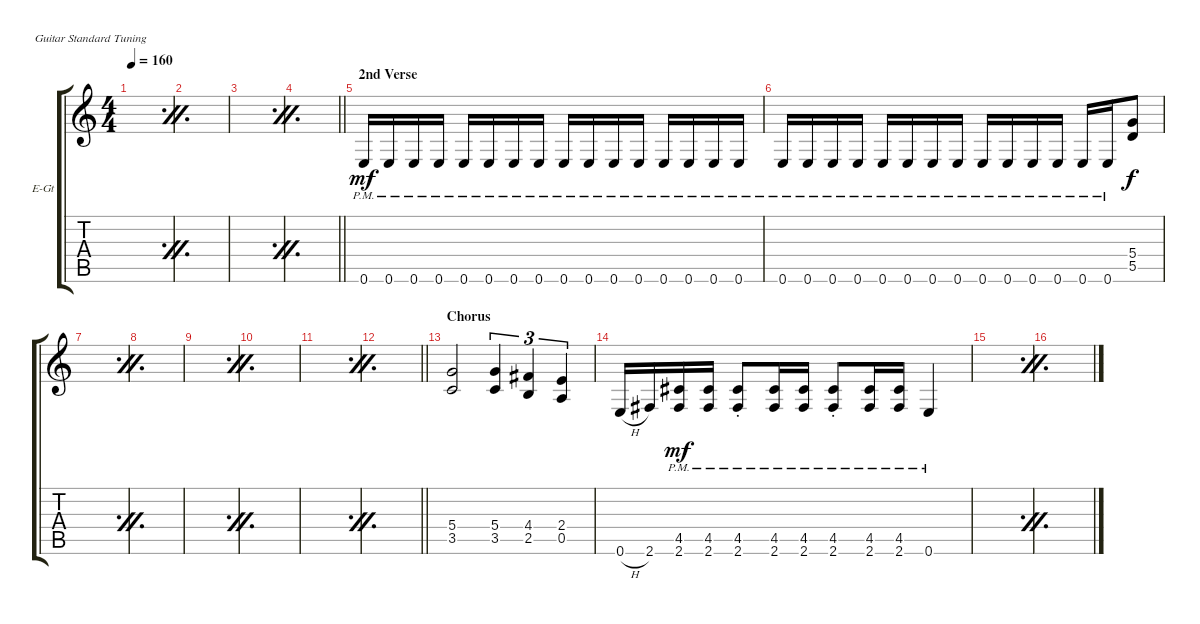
\bracketExtendMode groupsimilarinstruments
\firstSystemTrackNameOrientation horizontal
\otherSystemsTrackNameOrientation horizontal
\track ("Gtr. II Rhytm" "E-Gt") {instrument overdrivenguitar}
\staff {score tabs}
\tuning (E4 B3 G3 D3 A2 E2)
\ts (4 4)
\tempo 160
\clef g2
\simile firstofdouble
\ks c
|
\simile secondofdouble
|
\simile firstofdouble
|
\simile secondofdouble
\barLineRight lightlight
|
\section ("" "2nd Verse")
0.6{pm}.16{dy mf} 0.6{pm}.16 0.6{pm}.16 0.6{pm}.16 0.6{pm}.16 0.6{pm}.16 0.6{pm}.16 0.6{pm}.16 0.6{pm}.16 0.6{pm}.16 0.6{pm}.16 0.6{pm}.16 0.6{pm}.16 0.6{pm}.16 0.6{pm}.16 0.6{pm}.16 |
0.6{pm}.16 0.6{pm}.16 0.6{pm}.16 0.6{pm}.16 0.6{pm}.16 0.6{pm}.16 0.6{pm}.16 0.6{pm}.16 0.6{pm}.16 0.6{pm}.16 0.6{pm}.16 0.6{pm}.16 0.6{pm}.16 0.6{pm}.16 (5.4 5.5).8{dy f} |
\simile firstofdouble
|
\simile secondofdouble
|
\simile firstofdouble
|
\simile secondofdouble
|
\simile firstofdouble
|
\simile secondofdouble
\barLineRight lightlight
|
\section ("" "Chorus")
\simile none
(5.4 3.5).2 (5.4 3.5).4{tu (3 2)} (4.4 2.5).4{tu (3 2)} (2.4 0.5).4{tu (3 2)} |
0.6{h}.16 2.6.16 (4.5{pm} 2.6{pm}).16{dy mf} (4.5{pm} 2.6{pm}).16 (4.5{pm st} 2.6{pm st}).8 (4.5{pm} 2.6{pm}).16 (4.5{pm} 2.6{pm}).16 (4.5{pm st} 2.6{pm st}).8 (4.5{pm} 2.6{pm}).16 (4.5{pm} 2.6{pm}).16 0.6{pm}.4 |
\simile firstofdouble
|
\simile secondofdouble
